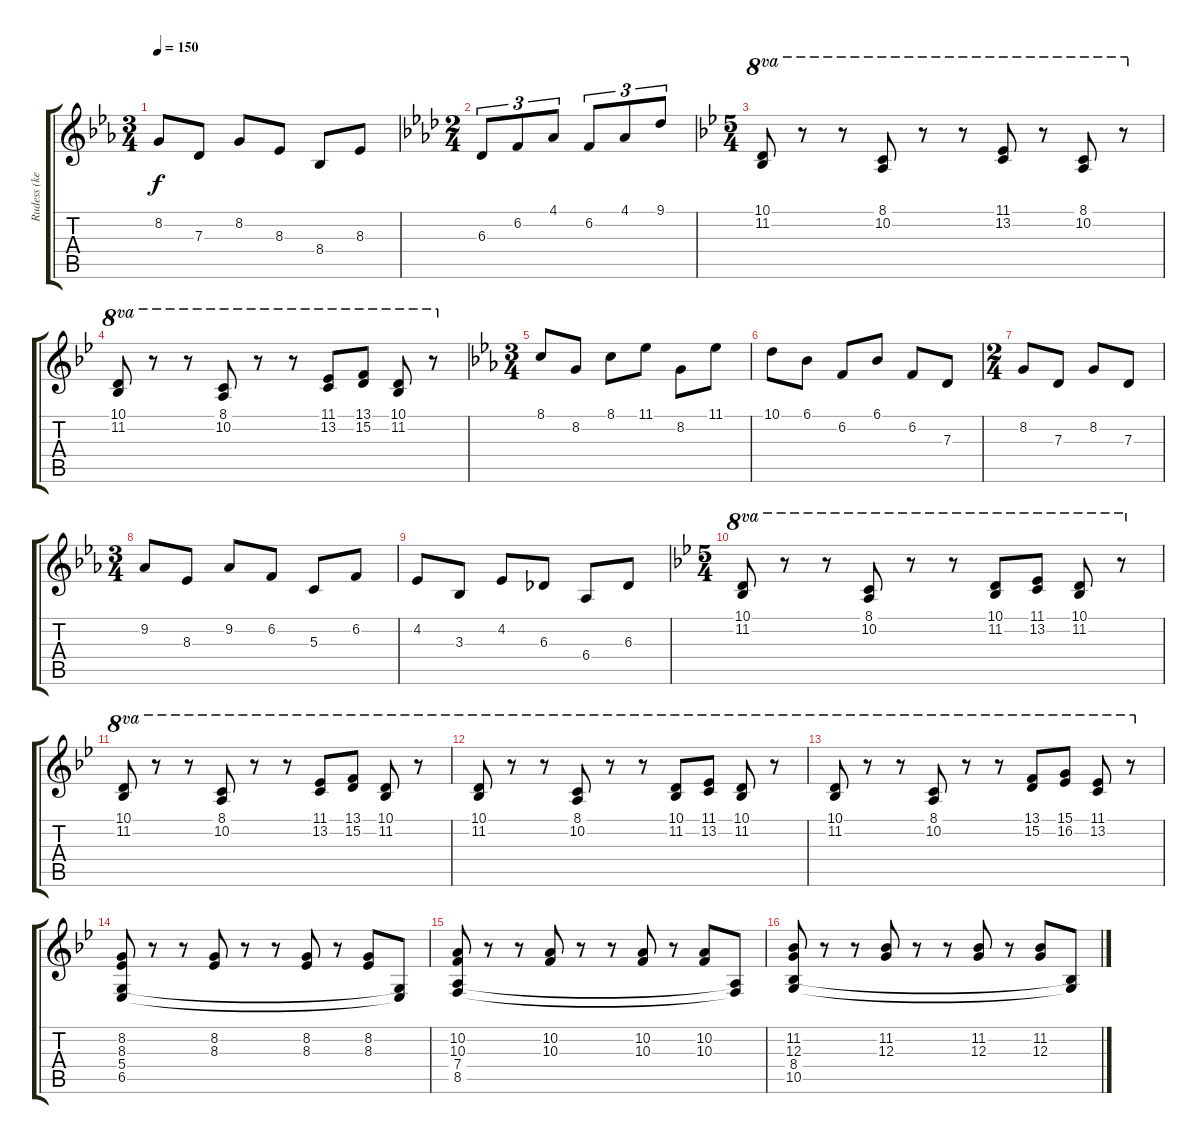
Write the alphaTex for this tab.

\track ("Rudess (keyboard)" "Rudess (ke") {instrument stringensemble1}
\staff {score tabs}
\tuning (E4 B3 G3 D3 A2 E2) {hide}
\ts (3 4)
\tempo 150
\clef g2
\ks cminor
8.2.8{dy f} 7.3.8 8.2.8 8.3.8 8.4.8 8.3.8 |
\ts (2 4)
\ks fminor
6.3.8{tu (3 2)} 6.2.8{tu (3 2)} 4.1.8{tu (3 2)} 6.2.8{tu (3 2)} 4.1.8{tu (3 2)} 9.1.8{tu (3 2)} |
\ts (5 4)
\ks gminor
(10.1 11.2).8{ot 8va volume 13 instrument stringensemble1} r.8{ot 8va} r.8{ot 8va} (8.1 10.2).8{ot 8va} r.8{ot 8va} r.8{ot 8va} (11.1 13.2).8{ot 8va} r.8{ot 8va} (8.1 10.2).8{ot 8va} r.8{ot 8va} |
(10.1 11.2).8{ot 8va} r.8{ot 8va} r.8{ot 8va} (8.1 10.2).8{ot 8va} r.8{ot 8va} r.8{ot 8va} (11.1 13.2).8{ot 8va} (13.1 15.2).8{ot 8va} (10.1 11.2).8{ot 8va} r.8{ot 8va} |
\ts (3 4)
\ks cminor
8.1.8{volume 11 instrument lead2sawtooth} 8.2.8 8.1.8 11.1.8 8.2.8 11.1.8 |
10.1.8 6.1.8 6.2.8 6.1.8 6.2.8 7.3.8 |
\ts (2 4)
8.2.8 7.3.8 8.2.8 7.3.8 |
\ts (3 4)
9.2.8 8.3.8 9.2.8 6.2.8 5.3.8 6.2.8 |
4.2.8 3.3.8 4.2.8 6.3.8 6.4.8 6.3.8 |
\ts (5 4)
\ks gminor
(10.1 11.2).8{ot 8va volume 13 instrument stringensemble1} r.8{ot 8va} r.8{ot 8va} (8.1 10.2).8{ot 8va} r.8{ot 8va} r.8{ot 8va} (10.1 11.2).8{ot 8va} (11.1 13.2).8{ot 8va} (10.1 11.2).8{ot 8va} r.8{ot 8va} |
(10.1 11.2).8{ot 8va} r.8{ot 8va} r.8{ot 8va} (8.1 10.2).8{ot 8va} r.8{ot 8va} r.8{ot 8va} (11.1 13.2).8{ot 8va} (13.1 15.2).8{ot 8va} (10.1 11.2).8{ot 8va} r.8{ot 8va} |
(10.1 11.2).8{ot 8va} r.8{ot 8va} r.8{ot 8va} (8.1 10.2).8{ot 8va} r.8{ot 8va} r.8{ot 8va} (10.1 11.2).8{ot 8va} (11.1 13.2).8{ot 8va} (10.1 11.2).8{ot 8va} r.8{ot 8va} |
(10.1 11.2).8{ot 8va} r.8{ot 8va} r.8{ot 8va} (8.1 10.2).8{ot 8va} r.8{ot 8va} r.8{ot 8va} (13.1 15.2).8{ot 8va} (15.1 16.2).8{ot 8va} (11.1 13.2).8{ot 8va} r.8{ot 8va} |
(8.2 8.3 5.4 6.5).8 r.8 r.8 (8.2 8.3).8 r.8 r.8 (8.2 8.3).8 r.8 (8.2 8.3).8 (5.4{t} 6.5{t}).8 |
(10.2 10.3 7.4 8.5).8 r.8 r.8 (10.2 10.3).8 r.8 r.8 (10.2 10.3).8 r.8 (10.2 10.3).8 (7.4{t} 8.5{t}).8 |
(11.2 12.3 8.4 10.5).8 r.8 r.8 (11.2 12.3).8 r.8 r.8 (11.2 12.3).8 r.8 (11.2 12.3).8 (8.4{t} 10.5{t}).8
